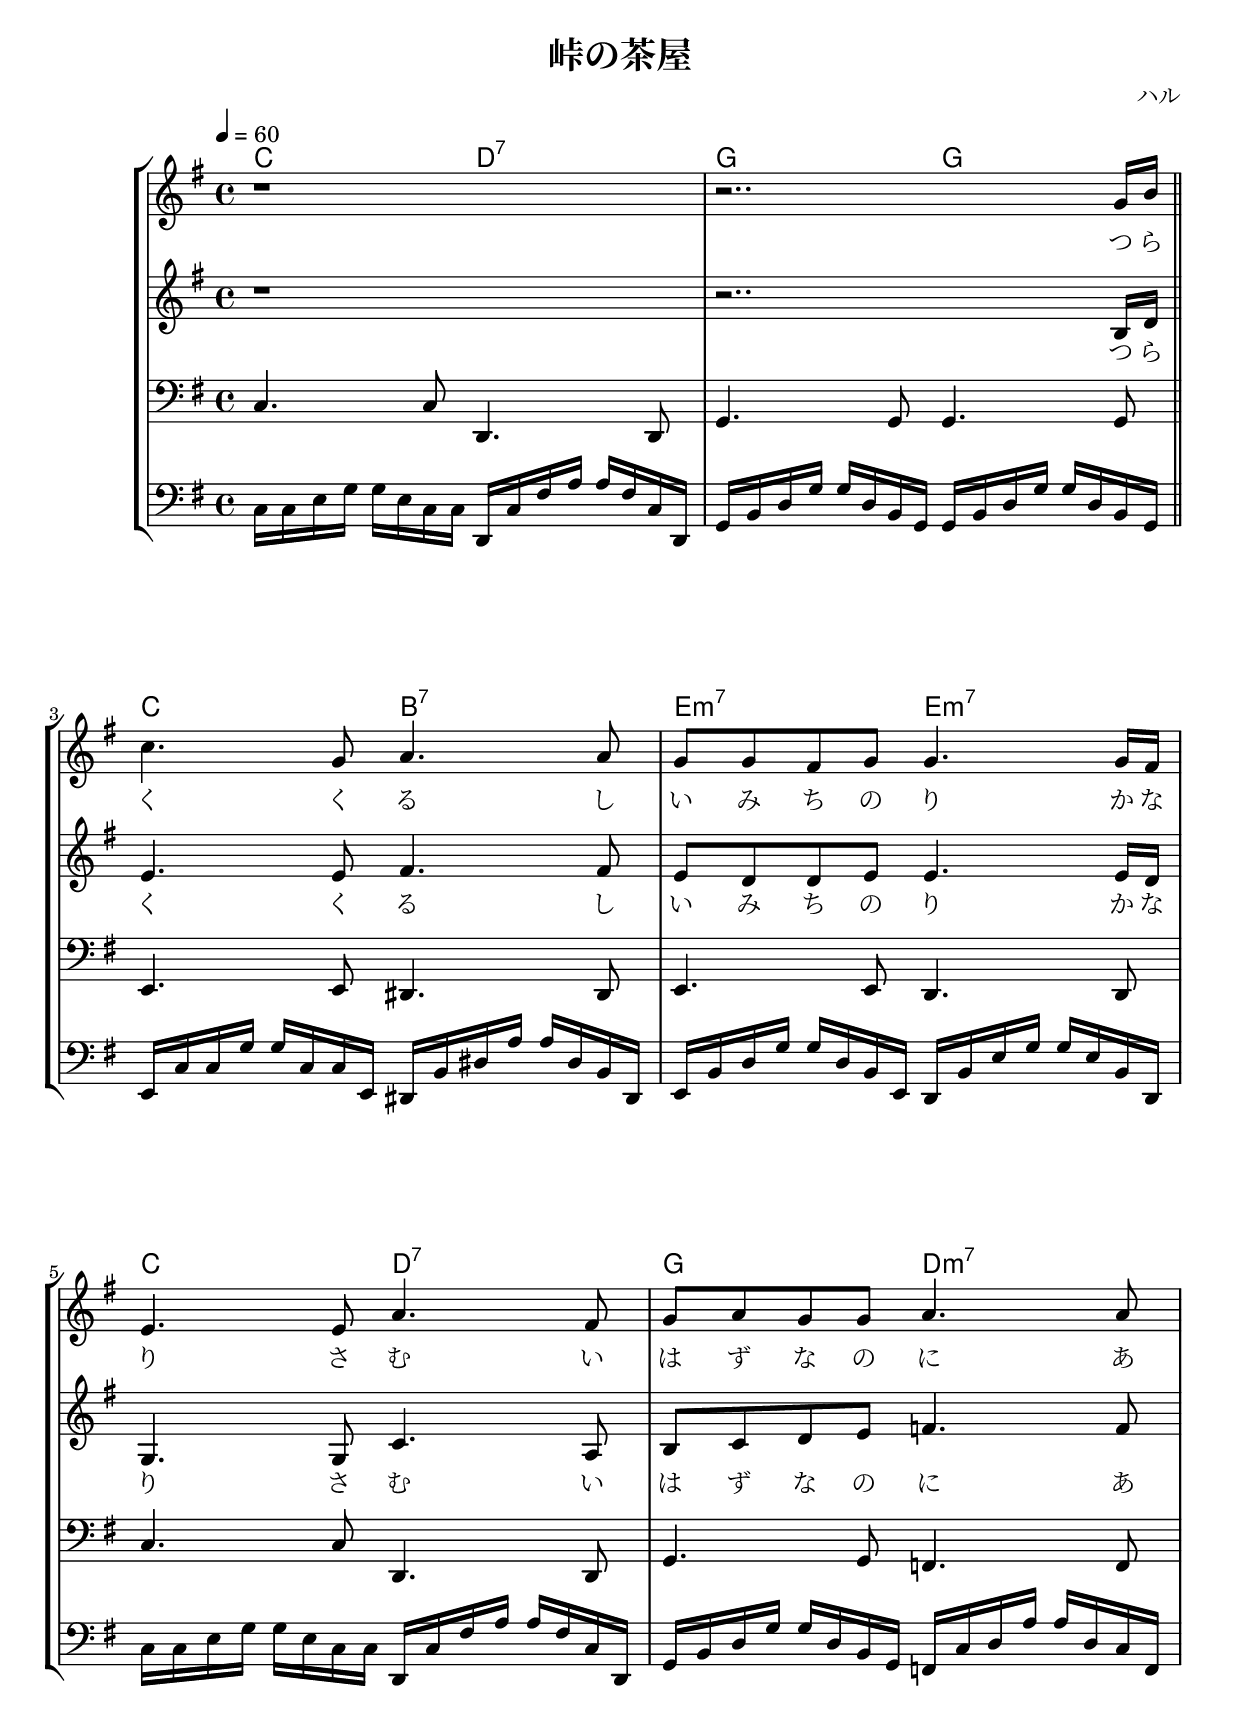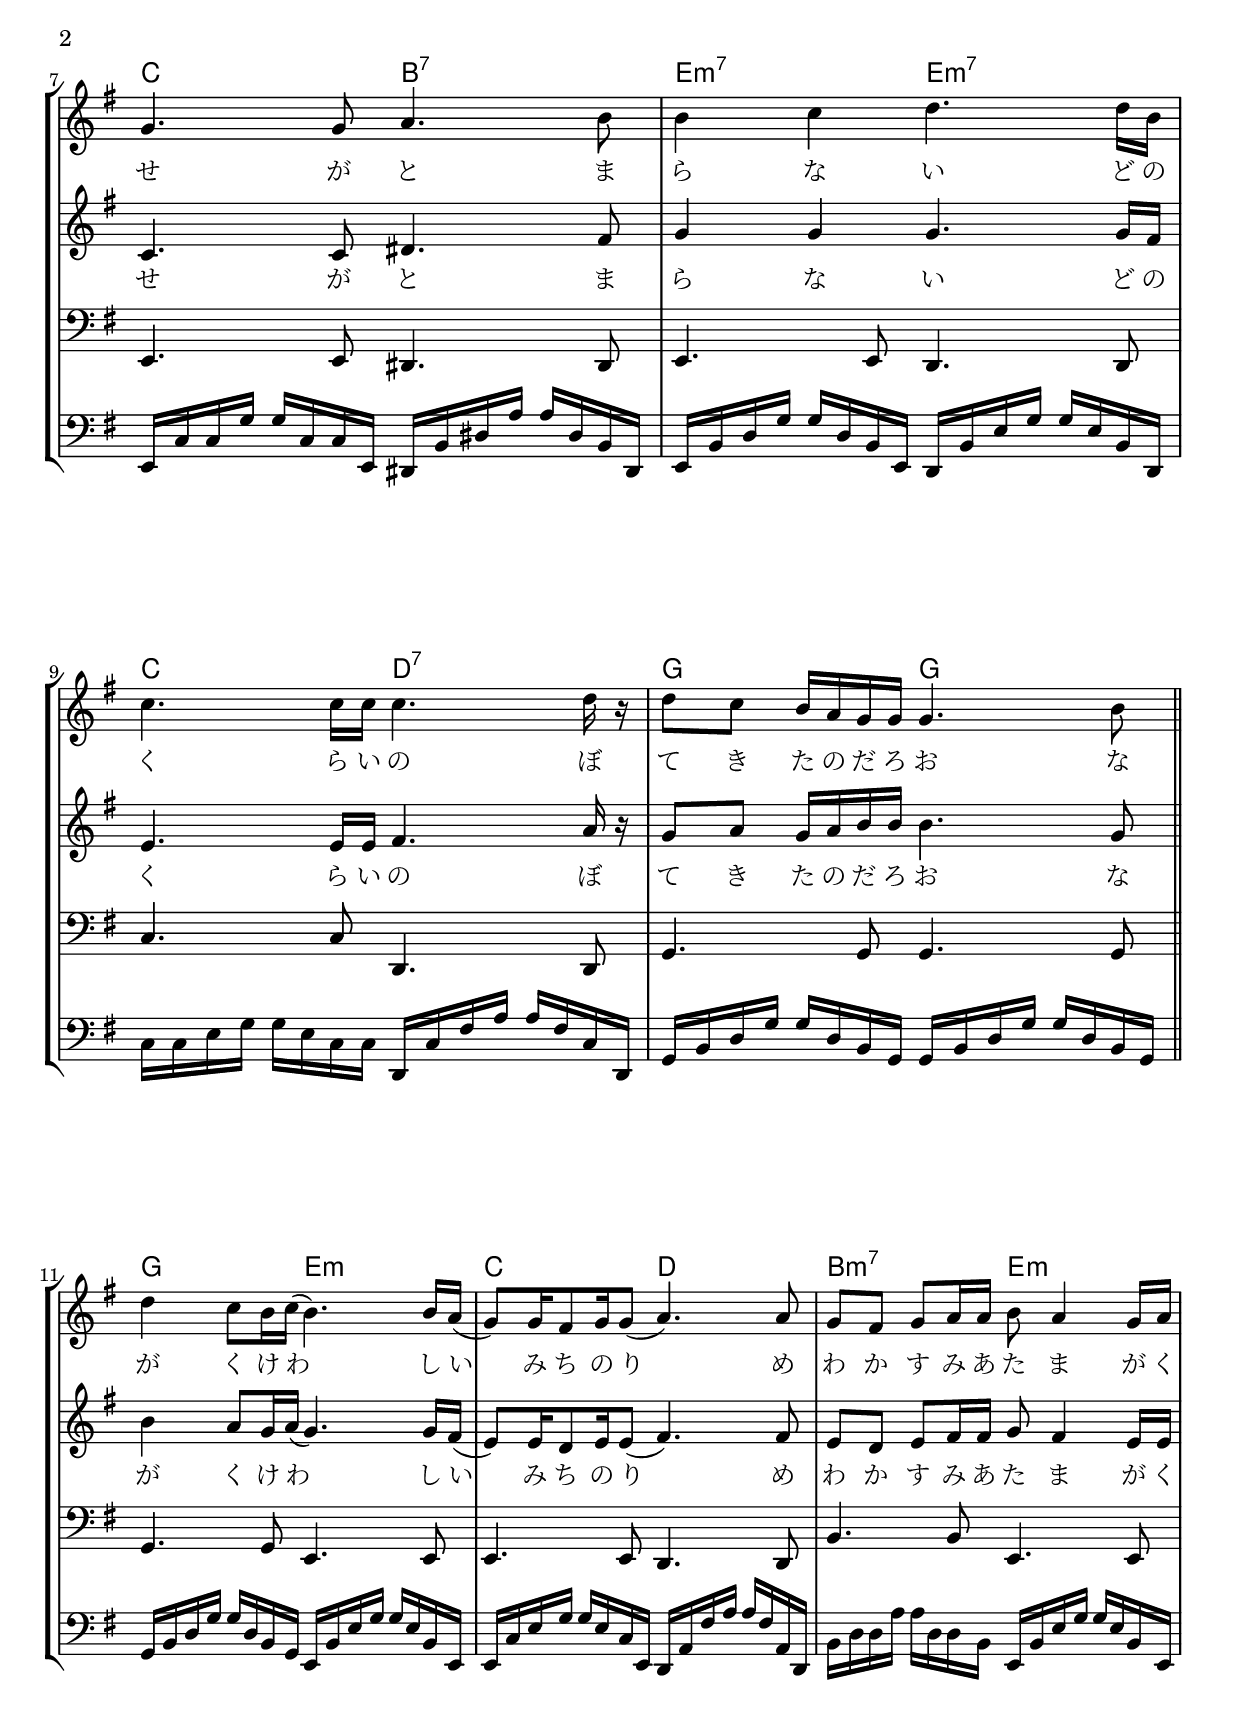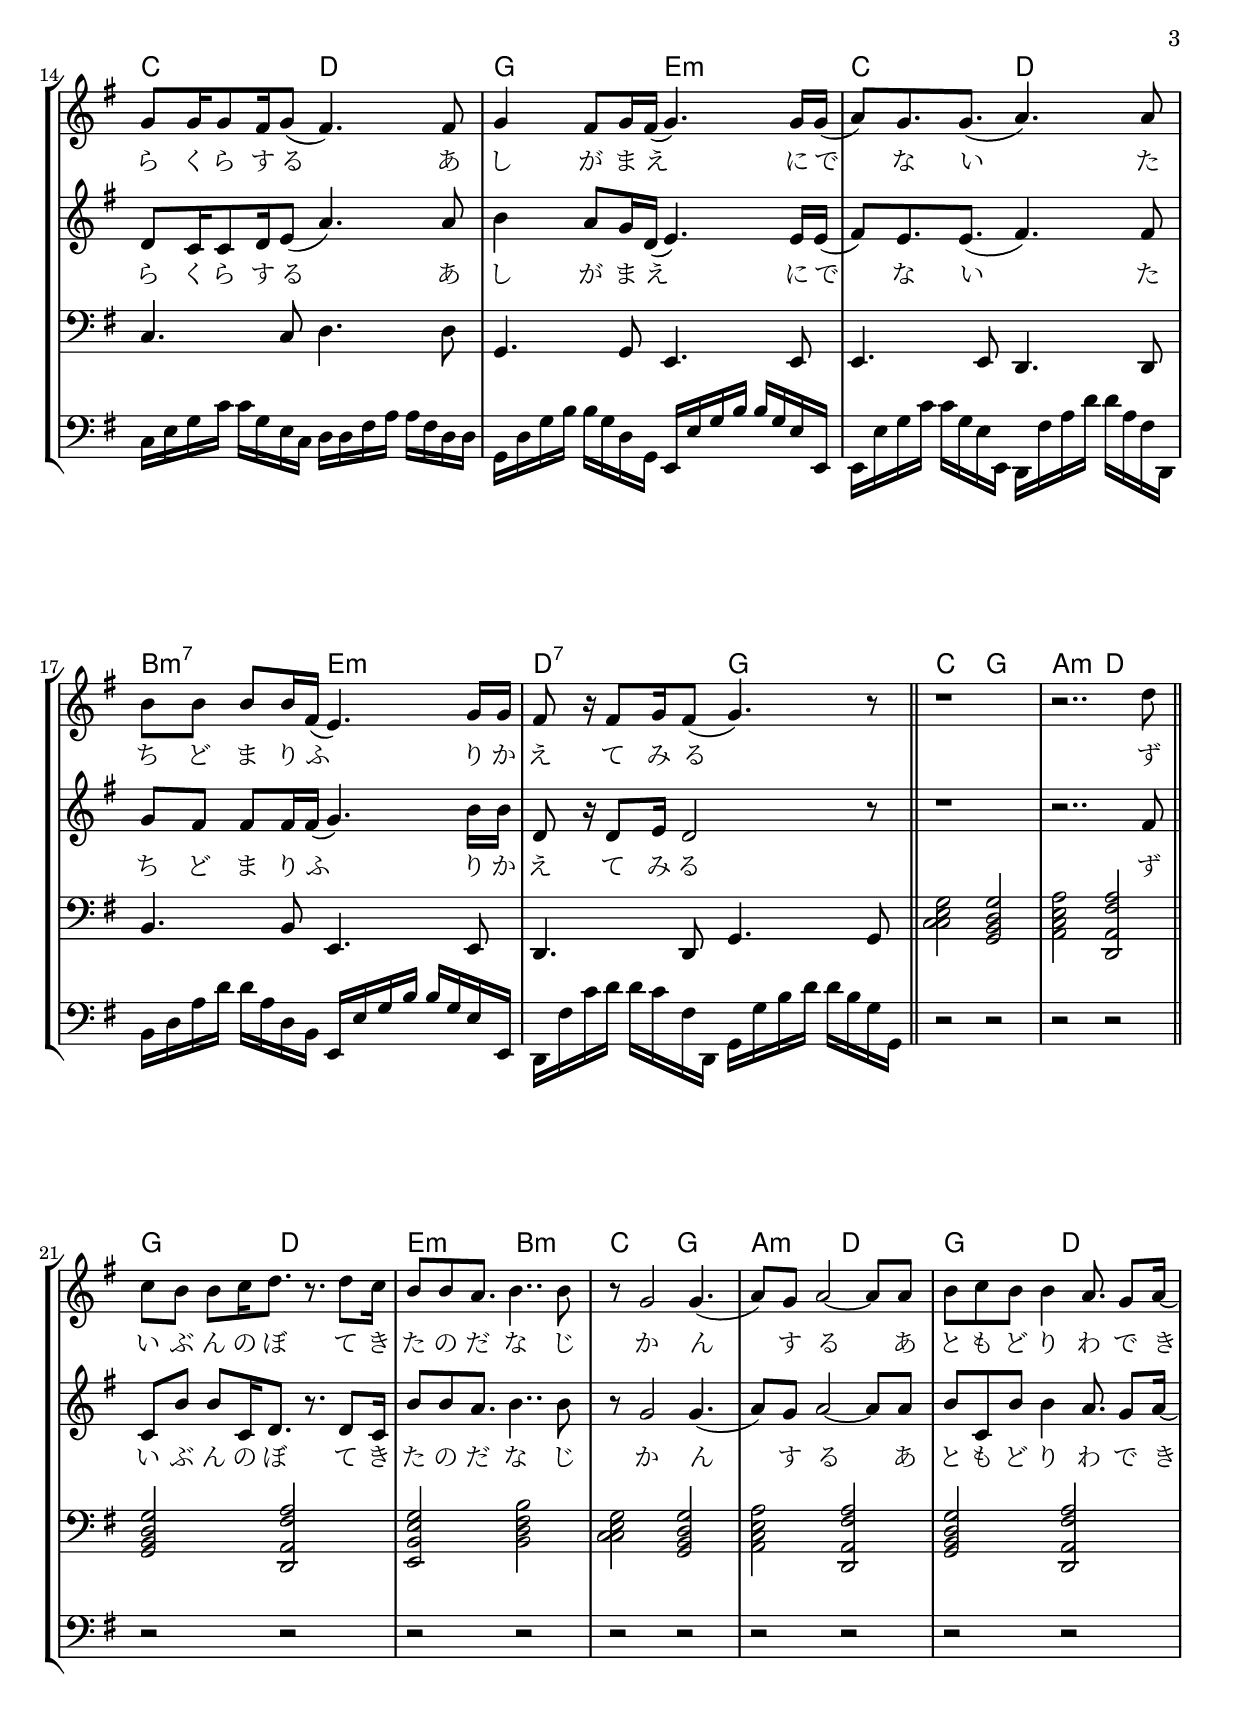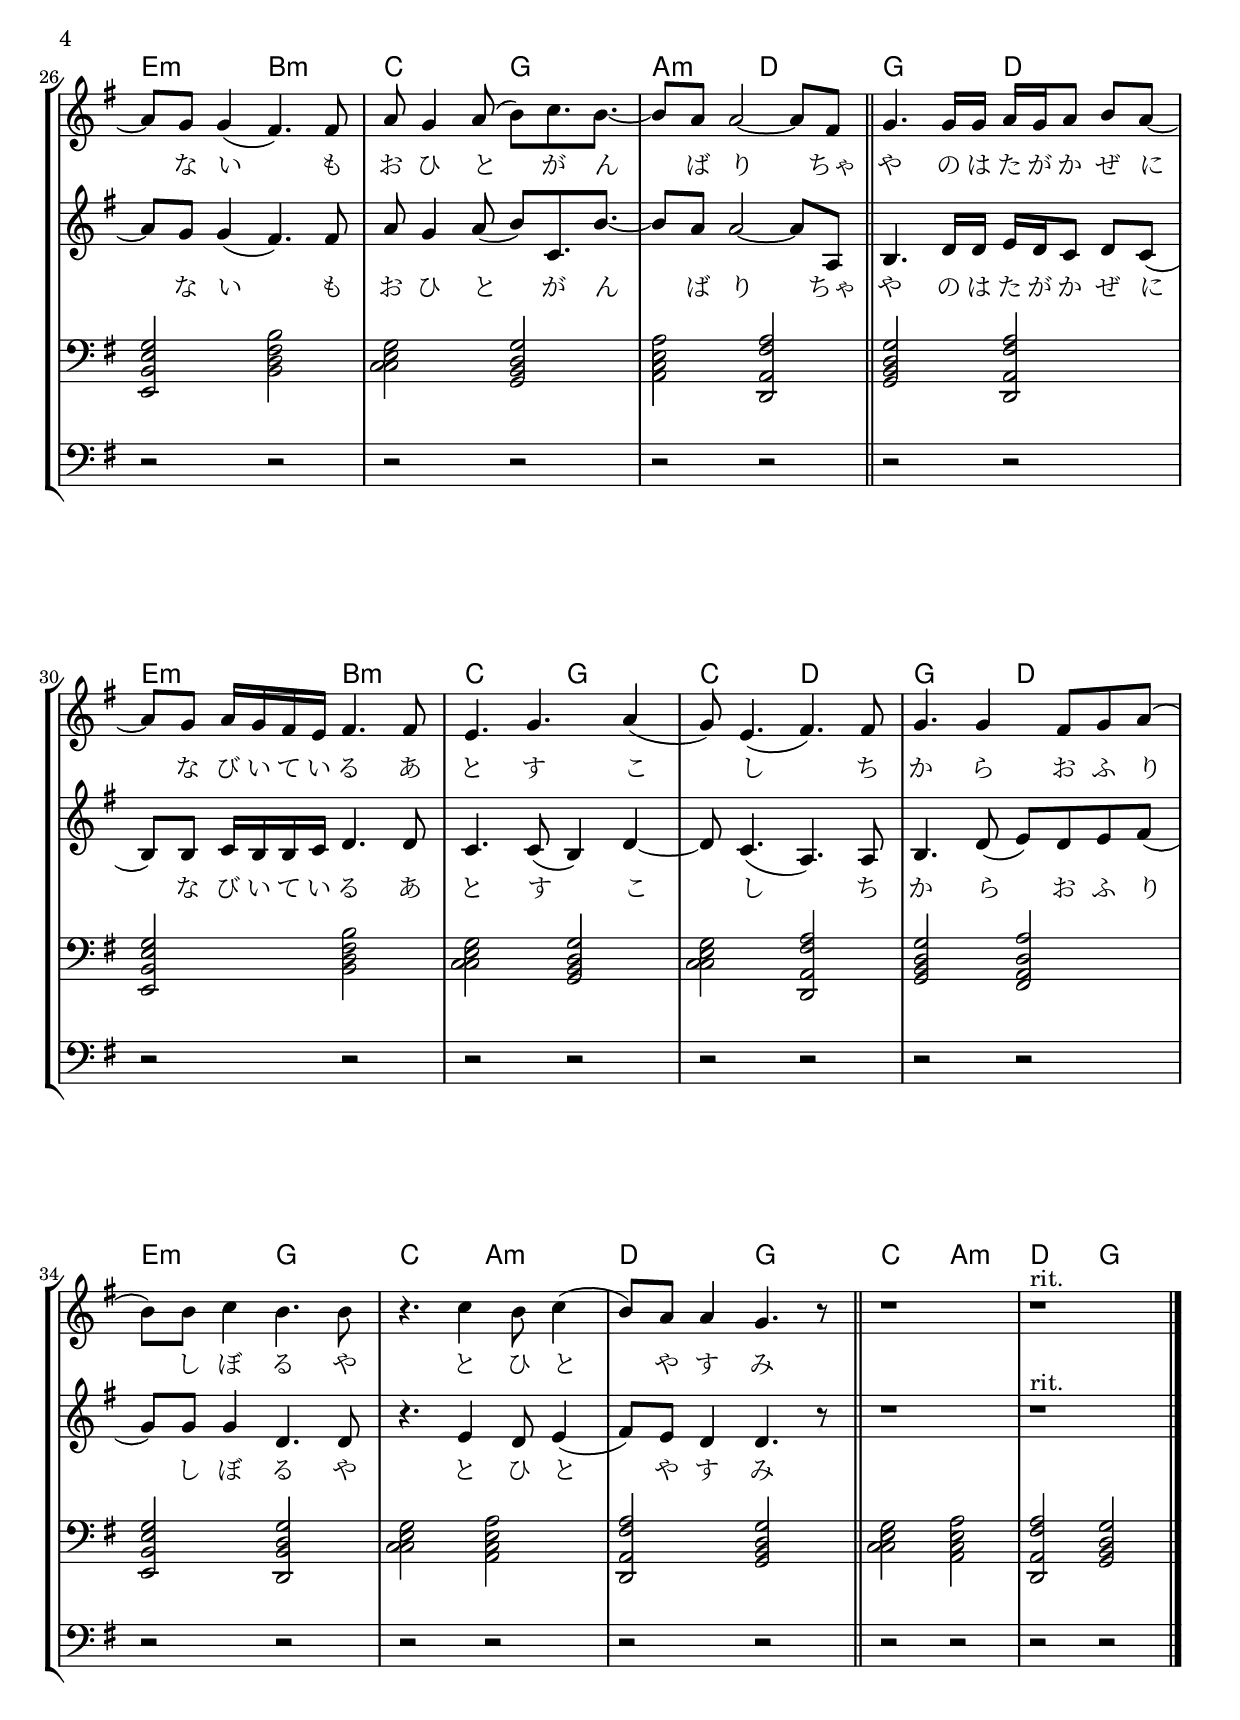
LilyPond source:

\version "2.12.1"

\header {
	title = \markup {峠の茶屋}
	composer = \markup \center-column {ハル}
}

harmony = \chordmode {
	c2 d:7 g g 

	c b:7 e:min7 e:min7 c d:7 g d:min7 c b:7 e:min7 e:min7 c d:7 g g 

	g e:m c d b:min7 e:m c d g e:m c d b:min7 e:m d:7 g 

	c g a:m d 

	g d e:m b:m c g a:m d g d e:m b:m c g a:m d 

	g d e:m b:m c g c d g d e:m g c a:m d g 

	c a:m d g 
}

melody = {
	\key g \major
	\tempo 4 = 60
	r1 | r2.. 
	\set Staff.midiInstrument = #"mmi0.45"
	g'16  b'16 
	c''4.  g'8  a'4.  a'8 
	g'8  g'8  fis'8  g'8  g'4.  g'16  fis'16 
	e'4.  e'8  a'4.  fis'8 
	g'8  a'8  g'8  g'8  a'4.  a'8 
	g'4.  g'8  a'4.  b'8 
	b'4  c''4  d''4.  d''16  b'16 
	c''4.  c''16  c''16  c''4.  d''16  r16 
	d''8  c''8  b'16  a'16  g'16  g'16  g'4.  	\set Staff.midiInstrument = #"mmi0.45"
	b'8 
	d''4  c''8  b'16  c''16  (b'4.)  b'16  a'16 
	(g'8)  g'16  fis'8  g'16  g'8  (a'4.)  a'8 
	g'8  fis'8  g'8  a'16  a'16  b'8  a'4  g'16  a'16 
	g'8  g'16  g'8  fis'16  g'8  (fis'4.)  fis'8 
	g'4  fis'8  g'16  fis'16  (g'4.)  g'16  g'16 
	(a'8)  g'8.  g'8.  (a'4.)  a'8 
	b'8  b'8  b'8  b'16  fis'16  (e'4.)  g'16  g'16 
	fis'8  r16  fis'8  g'16  fis'8  (g'4.)  	r8 	r1 | r2.. 
	\set Staff.midiInstrument = #"mmi0.45"
	d''8 
	c''8  b'8  b'8  c''16  d''8.  r8.  d''8  c''16 
	b'8  b'8  a'8.  b'4..  b'8 
	r8  g'2  g'4. 
	(a'8)  g'8  a'2~a'8  a'8 
	b'8  c''8  b'8  b'4  a'8.  g'8  a'16~ 
	a'8  g'8  g'4  (fis'4.)  fis'8 
	a'8  g'4  a'8  (b'8)  c''8.  b'8.~ 
	b'8  a'8  a'2~a'8  	\set Staff.midiInstrument = #"mmi0.45"
	fis'8 
	g'4.  g'16  g'16  a'16  g'16  a'8  b'8  a'8~ 
	a'8  g'8  a'16  g'16  fis'16  e'16  fis'4.  fis'8 
	e'4.  g'4.  a'4 
	(g'8)  e'4.  (fis'4.)  fis'8 
	g'4.  g'4  fis'8  g'8  a'8 
	(b'8)  b'8  c''4  b'4.  b'8 
	r4.  c''4  b'8  c''4 
	(b'8)  a'8  a'4  g'4.  	r8 	r1 | r1^"rit." \bar "|."
}

words = \lyricmode {
	
	つ  ら  く  く  る  し  い  み  ち  の  り  か  な  り  さ  む  い  は  ず  な  の  に  あ  せ  が  と  ま  ら  な  い  ど  の  く  ら  い  の  ぼ  て  き  た  の  だ  ろ  お  
	な  が  く  け  わ  し  い  み  ち  の  り  め  わ  か  す  み  あ  た  ま  が  く  ら  く  ら  す  る  あ  し  が  ま  え  に  で  な  い  た  ち  ど  ま  り  ふ  り  か  え  て  み  る  
	
	ず  い  ぶ  ん  の  ぼ  て  き  た  の  だ  な  じ  か  ん  す  る  あ  と  も  ど  り  わ  で  き  な  い  も  お  ひ  と  が  ん  ば  り  
	ちゃ  や  の  は  た  が  か  ぜ  に  な  び  い  て  い  る  あ  と  す  こ  し  ち  か  ら  お  ふ  り  し  ぼ  る  や  と  ひ  と  や  す  み  
	
}

secondmelody = {
	\key g \major
	\tempo 4 = 60
	r1 | r2.. 
	\set Staff.midiInstrument = #"fss0.5"
	b16  d'16 
	e'4.  e'8  fis'4.  fis'8 
	e'8  d'8  d'8  e'8  e'4.  e'16  d'16 
	g4.  g8  c'4.  a8 
	b8  c'8  d'8  e'8  f'4.  f'8 
	c'4.  c'8  dis'4.  fis'8 
	g'4  g'4  g'4.  g'16  fis'16 
	e'4.  e'16  e'16  fis'4.  a'16  r16 
	g'8  a'8  g'16  a'16  b'16  b'16  b'4.  	\set Staff.midiInstrument = #"fss0.5"
	g'8 
	b'4  a'8  g'16  a'16  (g'4.)  g'16  fis'16 
	(e'8)  e'16  d'8  e'16  e'8  (fis'4.)  fis'8 
	e'8  d'8  e'8  fis'16  fis'16  g'8  fis'4  e'16  e'16 
	d'8  c'16  c'8  d'16  e'8  (a'4.)  a'8 
	b'4  a'8  g'16  d'16  (e'4.)  e'16  e'16 
	(fis'8)  e'8.  e'8.  (fis'4.)  fis'8 
	g'8  fis'8  fis'8  fis'16  fis'16  (g'4.)  b'16  b'16 
	d'8  r16  d'8  e'16  d'2  	r8 	r1 | r2.. 
	\set Staff.midiInstrument = #"fss0.5"
	fis'8 
	c'8  b'8  b'8  c'16  d'8.  r8.  d'8  c'16 
	b'8  b'8  a'8.  b'4..  b'8 
	r8  g'2  g'4. 
	(a'8)  g'8  a'2~a'8  a'8 
	b'8  c'8  b'8  b'4  a'8.  g'8  a'16~ 
	a'8  g'8  g'4  (fis'4.)  fis'8 
	a'8  g'4  a'8  (b'8)  c'8.  b'8.~ 
	b'8  a'8  a'2~a'8  	\set Staff.midiInstrument = #"fss0.5"
	a8 
	b4.  d'16  d'16  e'16  d'16  c'8  d'8  c'8 
	(b8)  b8  c'16  b16  b16  c'16  d'4.  d'8 
	c'4.  c'8  (b4)  d'4~ 
	d'8  c'4.  (a4.)  a8 
	b4.  d'8  (e'8)  d'8  e'8  fis'8 
	(g'8)  g'8  g'4  d'4.  d'8 
	r4.  e'4  d'8  e'4 
	(fis'8)  e'8  d'4  d'4.  	r8 	r1 | r1^"rit." \bar "|."
}

secondwords = \lyricmode {
	
	つ  ら  く  く  る  し  い  み  ち  の  り  か  な  り  さ  む  い  は  ず  な  の  に  あ  せ  が  と  ま  ら  な  い  ど  の  く  ら  い  の  ぼ  て  き  た  の  だ  ろ  お  
	な  が  く  け  わ  し  い  み  ち  の  り  め  わ  か  す  み  あ  た  ま  が  く  ら  く  ら  す  る  あ  し  が  ま  え  に  で  な  い  た  ち  ど  ま  り  ふ  り  か  え  て  み  る  
	
	ず  い  ぶ  ん  の  ぼ  て  き  た  の  だ  な  じ  か  ん  す  る  あ  と  も  ど  り  わ  で  き  な  い  も  お  ひ  と  が  ん  ば  り  
	ちゃ  や  の  は  た  が  か  ぜ  に  な  び  い  て  い  る  あ  と  す  こ  し  ち  か  ら  お  ふ  り  し  ぼ  る  や  と  ひ  と  や  す  み  
	
}

tempochange = {
	\tempo 4 = 60
	r1 | r1 \bar "||"
	\tempo 4 = 60
	r1 | r1 | r1 | r1 | r1 | r1 | r1 | r1 \bar "||"
	\tempo 4 = 60
	r1 | r1 | r1 | r1 | r1 | r1 | r1 | r1 \bar "||"
	\tempo 4 = 60
	r1 | r1 \bar "||"
	\tempo 4 = 60
	r1 | r1 | r1 | r1 | r1 | r1 | r1 | r1 \bar "||"
	\tempo 4 = 60
	r1 | r1 | r1 | r1 | r1 | r1 | r1 | r1 \bar "||"
	\tempo 4 = 60
	r1 | \tempo 4 = 45 r2 \tempo 4 = 40 r2 \bar "|."
}

mainacc = {
	\clef bass
	\set Staff.midiInstrument = #"Tuba"
	\key g \major
	\tempo 4 = 60
	c4.c8
	d,4.d,8
	g,4.g,8
	g,4.g,8
	\bar "||"

	\set Staff.midiInstrument = #"Tuba"
	e,4.e,8
	dis,4.dis,8
	e,4.e,8
	d,4.d,8
	c4.c8
	d,4.d,8
	g,4.g,8
	f,4.f,8
	e,4.e,8
	dis,4.dis,8
	e,4.e,8
	d,4.d,8
	c4.c8
	d,4.d,8
	g,4.g,8
	g,4.g,8
	\bar "||"

	\set Staff.midiInstrument = #"Tuba"
	g,4.g,8
	e,4.e,8
	e,4.e,8
	d,4.d,8
	b,4.b,8
	e,4.e,8
	c4.c8
	d4.d8
	g,4.g,8
	e,4.e,8
	e,4.e,8
	d,4.d,8
	b,4.b,8
	e,4.e,8
	d,4.d,8
	g,4.g,8
	\bar "||"

	\set Staff.midiInstrument = #"Pizzicato Strings"
	<c c e g>2
	<g, b, d g>2
	<c a, e a>2
	<d, a, fis a>2
	\bar "||"

	\set Staff.midiInstrument = #"Pizzicato Strings"
	<g, b, d g>2
	<d, a, fis a>2
	<e, b, e g>2
	<b, d fis b>2
	<c c e g>2
	<g, b, d g>2
	<c a, e a>2
	<d, a, fis a>2
	<g, b, d g>2
	<d, a, fis a>2
	<e, b, e g>2
	<b, d fis b>2
	<c c e g>2
	<g, b, d g>2
	<c a, e a>2
	<d, a, fis a>2
	\bar "||"

	\set Staff.midiInstrument = #"Pizzicato Strings"
	<g, b, d g>2
	<d, a, fis a>2
	<e, b, e g>2
	<b, d fis b>2
	<c c e g>2
	<g, b, d g>2
	<c c e g>2
	<d, a, fis a>2
	<g, b, d g>2
	<fis, a, d a>2
	<e, b, e g>2
	<d, b, d g>2
	<c c e g>2
	<a, c e a>2
	<d, a, fis a>2
	<g, b, d g>2
	\bar "||"

	\set Staff.midiInstrument = #"Pizzicato Strings"
	<c c e g>2
	<a, c e a>2
	<d, a, fis a>2
	<g, b, d g>2
	\bar "|."
}

subacc = {
	\clef bass
	\set Staff.midiInstrument = #"Pizzicato Strings"
	\key g \major
	\tempo 4 = 60
	c16 c e g g e c c
	d,16 c fis a a fis c d,
	g,16 b, d g g d b, g,
	g,16 b, d g g d b, g,
	\bar "||"

	\set Staff.midiInstrument = #"Pizzicato Strings"
	e,16 c c g g c c e,
	dis,16 b, dis a a dis b, dis,
	e,16 b, d g g d b, e,
	d,16 b, e g g e b, d,
	c16 c e g g e c c
	d,16 c fis a a fis c d,
	g,16 b, d g g d b, g,
	f,16 c d a a d c f,
	e,16 c c g g c c e,
	dis,16 b, dis a a dis b, dis,
	e,16 b, d g g d b, e,
	d,16 b, e g g e b, d,
	c16 c e g g e c c
	d,16 c fis a a fis c d,
	g,16 b, d g g d b, g,
	g,16 b, d g g d b, g,
	\bar "||"

	\set Staff.midiInstrument = #"Pizzicato Strings"
	g,16 b, d g g d b, g,
	e,16 b, e g g e b, e,
	e,16 c e g g e c e,
	d,16 a, fis a a fis a, d,
	b,16 d d a a d d b,
	e,16 b, e g g e b, e,
	c16 e g c' c' g e c
	d16 d fis a a fis d d
	g,16 d g b b g d g,
	e,16 e g b b g e e,
	e,16 e g c' c' g e e,
	d,16 fis a d' d' a fis d,
	b,16 d a d' d' a d b,
	e,16 e g b b g e e,
	d,16 fis c' d' d' c' fis d,
	g,16 g b d' d' b g g,
	\bar "||"

	\set Staff.midiInstrument = #"Voice Oohs"
	r2
	r2
	r2
	r2
	\bar "||"

	\set Staff.midiInstrument = #"Voice Oohs"
	r2
	r2
	r2
	r2
	r2
	r2
	r2
	r2
	r2
	r2
	r2
	r2
	r2
	r2
	r2
	r2
	\bar "||"

	\set Staff.midiInstrument = #"Voice Oohs"
	r2
	r2
	r2
	r2
	r2
	r2
	r2
	r2
	r2
	r2
	r2
	r2
	r2
	r2
	r2
	r2
	\bar "||"

	\set Staff.midiInstrument = #"Voice Oohs"
	r2
	r2
	r2
	r2
	\bar "|."
}

percA = {
	\drummode {
	r1  |r2 r8 hho4 hho8  \bar "||"
	r1  |r1  |r1  |r1  |r1  |r1  |r1  |r2 r8 hho4 hho8  \bar "||"
	r1  |r1  |r1  |r1  |r1  |r1  |r1  |r2 r8 hho4 hho8  \bar "||"
	r1 |r1 \bar "||"
	r1 |r1 |r1 |r1 |r1 |r1 |r1 |r1 \bar "||"
	r1 |r1 |r1 |r1 |r1 |r1 |r1 |r1 \bar "||"
	r1 |r1 \bar "|."
	}
}

percB = {
	\drummode {
	r4. hhp2 hhp8  |hhp4 hhp4 hhp4 hhp4  \bar "||"
	r4. hhp2 hhp8  |r4. hhp2 hhp8  |r4. hhp2 hhp8  |r4. hhp2 hhp8  |r4. hhp2 hhp8  |r4. hhp2 hhp8  |r4. hhp2 hhp8  |hhp4 hhp4 hhp4 hhp4  \bar "||"
	r4. hhp2 hhp8  |r4. hhp2 hhp8  |r4. hhp2 hhp8  |r4. hhp2 hhp8  |r4. hhp2 hhp8  |r4. hhp2 hhp8  |r4. hhp2 hhp8  |hhp4 hhp4 hhp4 hhp4  \bar "||"
	r1 |r1 \bar "||"
	r1 |r1 |r1 |r1 |r1 |r1 |r1 |r1 \bar "||"
	r1 |r1 |r1 |r1 |r1 |r1 |r1 |r1 \bar "||"
	r1 |r1 \bar "|."
	}
}

percC = {
	\drummode {
	hh4 hh4 hh4 hh4  |r4. hh2 r8  \bar "||"
	hh4 hh4 hh4 hh4  |hh4 hh4 hh4 hh4  |hh4 hh4 hh4 hh4  |hh4 hh4 hh4 hh4  |hh4 hh4 hh4 hh4  |hh4 hh4 hh4 hh4  |hh4 hh4 hh4 hh4  |r4. hh2 r8  \bar "||"
	hh4 hh4 hh4 hh4  |hh4 hh4 hh4 hh4  |hh4 hh4 hh4 hh4  |hh4 hh4 hh4 hh4  |hh4 hh4 hh4 hh4  |hh4 hh4 hh4 hh4  |hh4 hh4 hh4 hh4  |r4. hh2 r8  \bar "||"
	r1 |r1 \bar "||"
	r1 |r1 |r1 |r1 |r1 |r1 |r1 |r1 \bar "||"
	r1 |r1 |r1 |r1 |r1 |r1 |r1 |r1 \bar "||"
	r1 |r1 \bar "|."
	}
}

percD = {
	\drummode {
	bd2. r8 bd8  |bd8. bd4. r16 bd4 bd8  \bar "||"
	bd2. r8 bd8  |bd8. bd8. bd2 bd8  |bd2. r8 bd8  |bd8. bd8. bd2 bd8  |bd2. r8 bd8  |bd8. bd8. bd2 bd8  |bd2. r8 bd8  |bd8. bd4. r16 bd4 bd8  \bar "||"
	bd2. r8 bd8  |bd8. bd8. bd2 bd8  |bd2. r8 bd8  |bd8. bd8. bd2 bd8  |bd2. r8 bd8  |bd8. bd8. bd2 bd8  |bd2. r8 bd8  |bd8. bd4. r16 bd4 bd8  \bar "||"
	r1 |r1 \bar "||"
	r1 |r1 |r1 |r1 |r1 |r1 |r1 |r1 \bar "||"
	r1 |r1 |r1 |r1 |r1 |r1 |r1 |r1 \bar "||"
	r1 |r1 \bar "|."
	}
}

percE = {
	\drummode {
	r1 | r1 \bar "||"
	r1 | r1 | r1 | r1 | r1 | r1 | r1 | r1 \bar "||"
	r1 | r1 | r1 | r1 | r1 | r1 | r1 | r1 \bar "||"
	r1 |r1 \bar "||"
	r1 |r1 |r1 |r1 |r1 |r1 |r1 |r1 \bar "||"
	r1 |r1 |r1 |r1 |r1 |r1 |r1 |r1 \bar "||"
	r1 |r1 \bar "|."
	}
}

\score {
	<<
		\new StaffGroup <<
			\new ChordNames {\harmony}
			\new Voice = "melody" {\melody}
			\new Lyrics \lyricsto "melody" \words
			\new Voice = "secondmelody" {\secondmelody}
			\new Lyrics \lyricsto "secondmelody" \secondwords
			\new Staff = "mainacc" {\mainacc}
			\new Staff = "subacc" {\subacc}
		>>
	>>
	\layout { }
}
